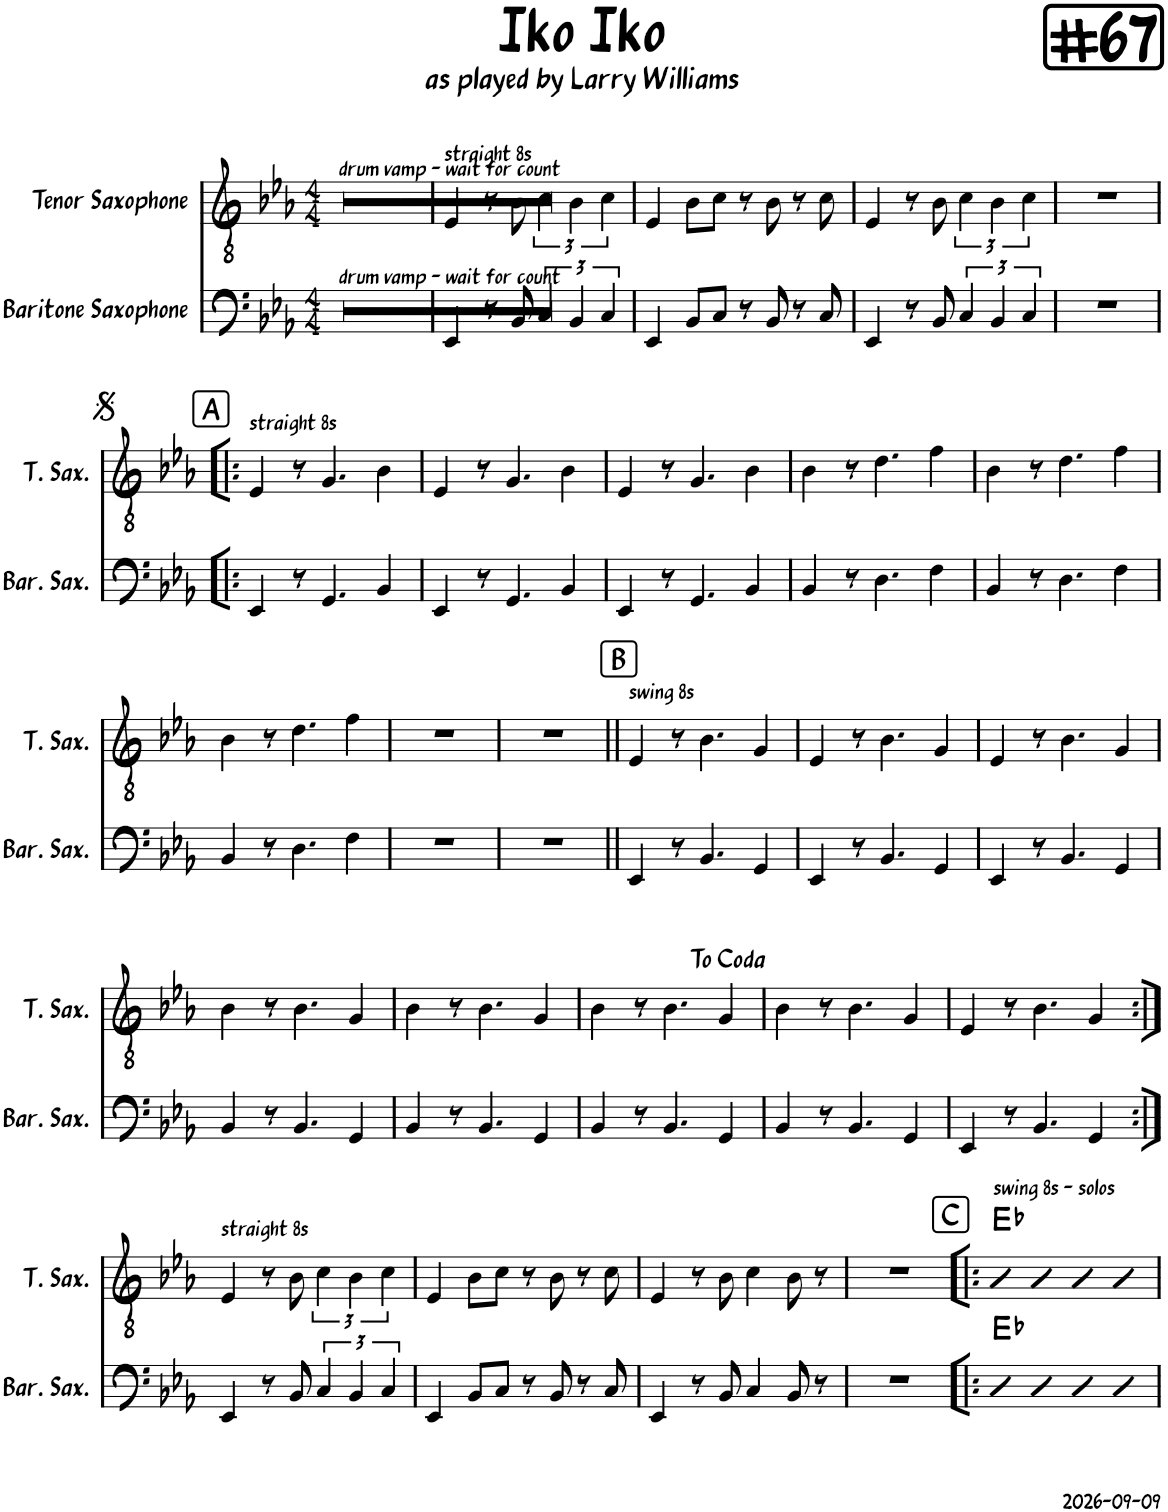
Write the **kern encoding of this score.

**kern	**harte	**kern	**harte
*part2	*part2	*part1	*part1
*staff2	*	*staff1	*
*I"Baritone Saxophone	*	*I"Tenor Saxophone	*
*I'Bar. Sax.	*	*I'T. Sax.	*
*clefF4	*	*clefGv2	*
*ITrd12c21	*	*ITrd8c14	*
*k[b-e-a-]	*	*k[b-e-a-]	*
*M4/4	*	*M4/4	*
=1	=1	=1	=1
!	!	!LO:TX:b:t=drum vamp - wait for count	!
!LO:TX:b:t=drum vamp - wait for count	!	!	!
1ryy	.	1ryy	.
=2	=2	=2	=2
!	!	!LO:TX:a:t=straight 8s	!
4EE-/	.	4E-/	.
8r	.	8r	.
8BB-/	.	8B-\	.
6C/	.	6c\	.
6BB-/	.	6B-\	.
6C/	.	6c\	.
=3	=3	=3	=3
4EE-/	.	4E-/	.
8BB-/L	.	8B-\L	.
8C/J	.	8c\J	.
8r	.	8r	.
8BB-/	.	8B-\	.
8r	.	8r	.
8C/	.	8c\	.
=4	=4	=4	=4
4EE-/	.	4E-/	.
8r	.	8r	.
8BB-/	.	8B-\	.
6C/	.	6c\	.
6BB-/	.	6B-\	.
6C/	.	6c\	.
=5	=5	=5	=5
1r	.	1r	.
!!LO:LB:g=z
!!LO:REH:place=s1:a:B:rj:fs=14:t=A
=6!|:	=6!|:	=6!|:	=6!|:
!	!	!LO:TX:a:t=straight 8s	!
4EE-/	.	4E-/	.
8r	.	8r	.
4.GG/	.	4.G/	.
4BB-/	.	4B-\	.
=7	=7	=7	=7
4EE-/	.	4E-/	.
8r	.	8r	.
4.GG/	.	4.G/	.
4BB-/	.	4B-\	.
=8	=8	=8	=8
4EE-/	.	4E-/	.
8r	.	8r	.
4.GG/	.	4.G/	.
4BB-/	.	4B-\	.
=9	=9	=9	=9
4BB-/	.	4B-\	.
8r	.	8r	.
4.D\	.	4.d\	.
4F\	.	4f\	.
=10	=10	=10	=10
4BB-/	.	4B-\	.
8r	.	8r	.
4.D\	.	4.d\	.
4F\	.	4f\	.
!!LO:LB:g=z
=11	=11	=11	=11
4BB-/	.	4B-\	.
8r	.	8r	.
4.D\	.	4.d\	.
4F\	.	4f\	.
=12	=12	=12	=12
1r	.	1r	.
=13	=13	=13	=13
1r	.	1r	.
!!LO:REH:place=s1:a:B:rj:fs=14:t=B
=14||	=14||	=14||	=14||
!	!	!LO:TX:a:t=swing 8s	!
4EE-/	.	4E-/	.
8r	.	8r	.
4.BB-/	.	4.B-\	.
4GG/	.	4G/	.
=15	=15	=15	=15
4EE-/	.	4E-/	.
8r	.	8r	.
4.BB-/	.	4.B-\	.
4GG/	.	4G/	.
=16	=16	=16	=16
4EE-/	.	4E-/	.
8r	.	8r	.
4.BB-/	.	4.B-\	.
4GG/	.	4G/	.
!!LO:LB:g=z
=17	=17	=17	=17
4BB-/	.	4B-\	.
8r	.	8r	.
4.BB-/	.	4.B-\	.
4GG/	.	4G/	.
=18	=18	=18	=18
4BB-/	.	4B-\	.
8r	.	8r	.
4.BB-/	.	4.B-\	.
4GG/	.	4G/	.
=19	=19	=19	=19
4BB-/	.	4B-\	.
8r	.	8r	.
4.BB-/	.	4.B-\	.
4GG/	.	4G/	.
=20	=20	=20	=20
4BB-/	.	4B-\	.
8r	.	8r	.
4.BB-/	.	4.B-\	.
4GG/	.	4G/	.
=21	=21	=21	=21
4EE-/	.	4E-/	.
8r	.	8r	.
4.BB-/	.	4.B-\	.
4GG/	.	4G/	.
!!LO:LB:g=z
=22:|!	=22:|!	=22:|!	=22:|!
!	!	!LO:TX:a:t=straight 8s	!
4EE-/	.	4E-/	.
8r	.	8r	.
8BB-/	.	8B-\	.
6C/	.	6c\	.
6BB-/	.	6B-\	.
6C/	.	6c\	.
=23	=23	=23	=23
4EE-/	.	4E-/	.
8BB-/L	.	8B-\L	.
8C/J	.	8c\J	.
8r	.	8r	.
8BB-/	.	8B-\	.
8r	.	8r	.
8C/	.	8c\	.
=24	=24	=24	=24
4EE-/	.	4E-/	.
8r	.	8r	.
8BB-/	.	8B-\	.
4C/	.	4c\	.
8BB-/	.	8B-\	.
8r	.	8r	.
=25	=25	=25	=25
1r	.	1r	.
!!LO:REH:place=s1:a:B:rj:fs=14:t=C
=26!|:	=26!|:	=26!|:	=26!|:
!	!	!LO:TX:a:t=swing 8s - solos	!
4D	Eb:maj	4B-	Eb:maj
4D	.	4B-	.
4D	.	4B-	.
4D	.	4B-	.
=	=	=	=
*-	*-	*-	*-
